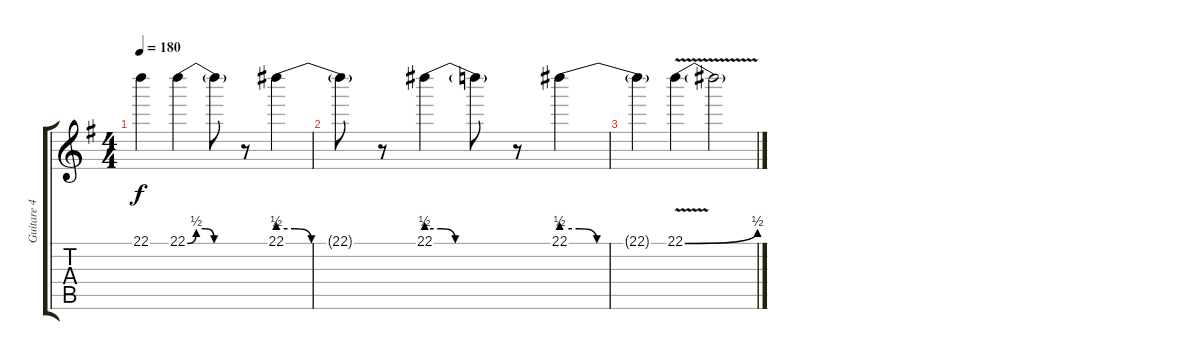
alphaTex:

\track ("Guitare 4" "Guitare 4") {instrument distortionguitar}
\staff {score tabs}
\tuning (E4 B3 G3 D3 A2 E2) {hide}
\ts (4 4)
\tempo 180
\clef g2
\ks g
22.1{t}.4{dy f} 22.1{be (custom 0 0 10 2 20 2 30 0 60 0)}.4 22.1{t}.8 r.8 22.1{be (custom 0 2 10 2 20 0 60 0)}.4 |
22.1{t}.8 r.8 22.1{be (custom 0 2 10 2 20 0 30 0 60 0)}.4 22.1{t}.8 r.8 22.1{be (custom 0 2 10 2 20 0 30 0 60 0)}.4 |
22.1{t}.4 22.1{be (bend 0 0 60 2) v}.4 22.1{t}.2
